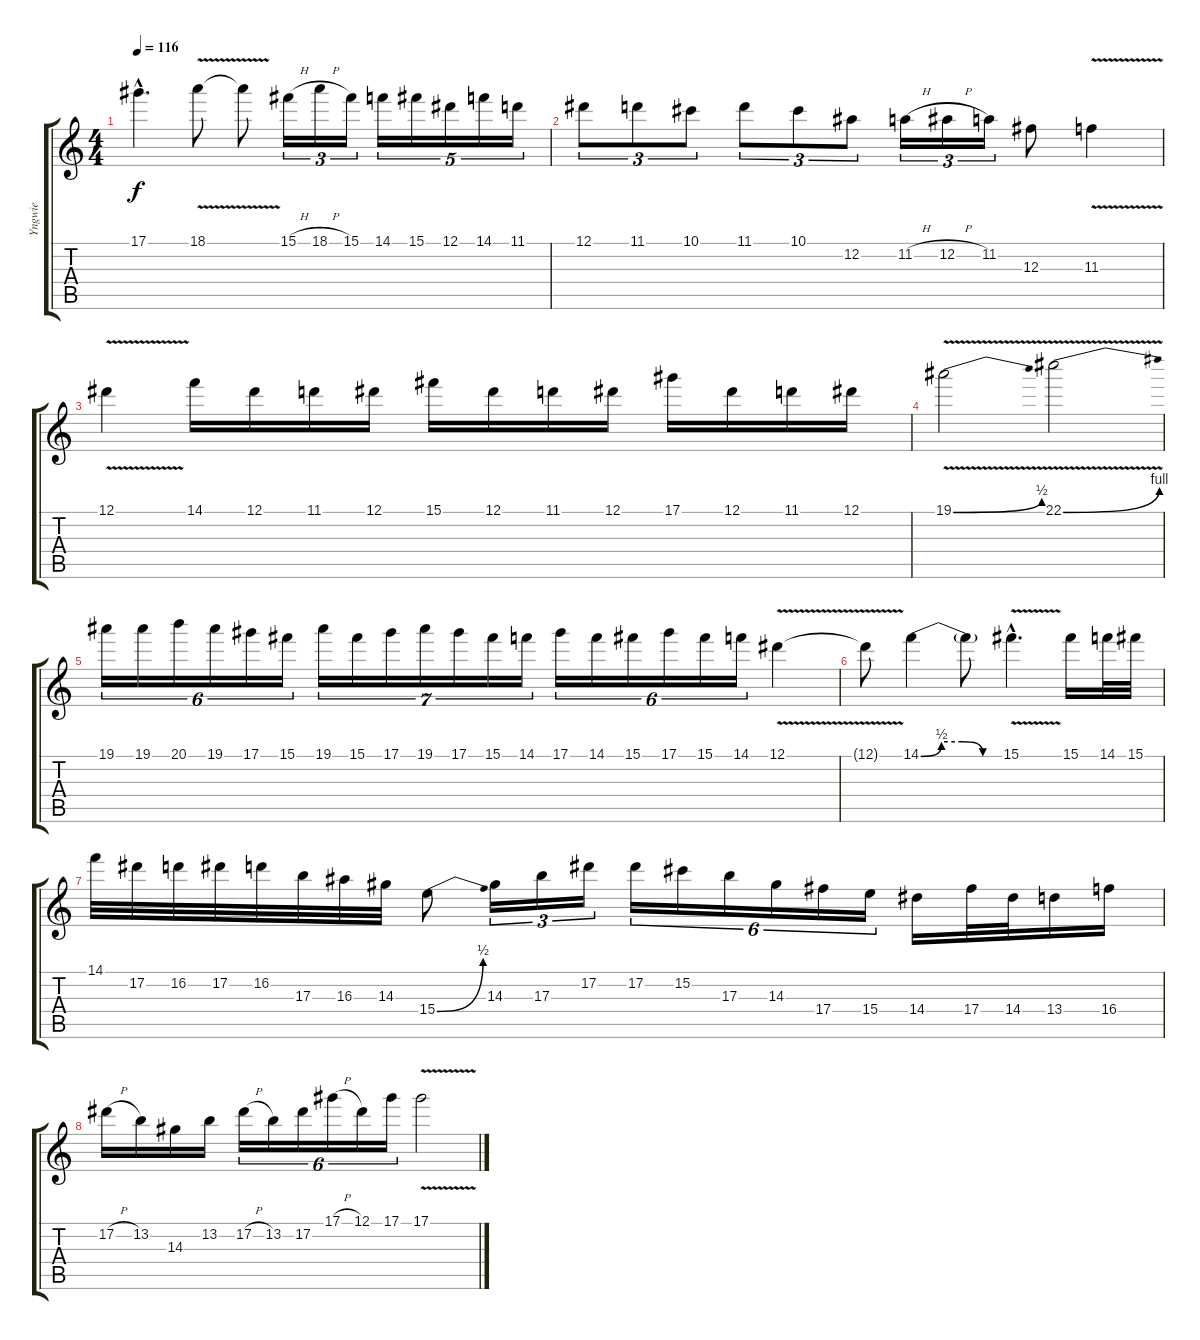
\track ("Yngwie" "Yngwie") {instrument distortionguitar}
\staff {score tabs}
\tuning (Eb4 Bb3 Gb3 Db3 Ab2 Eb2) {hide}
\ts (4 4)
\tempo 116
\clef g2
\ks c
17.1{hac t}.4{d dy f} 18.1{v}.8 18.1{t}.8 15.1{h}.16{tu (3 2)} 18.1{h}.16{tu (3 2)} 15.1.16{tu (3 2)} 14.1.16{tu (5 4)} 15.1.16{tu (5 4)} 12.1.16{tu (5 4)} 14.1.16{tu (5 4)} 11.1.16{tu (5 4)} |
12.1.8{tu (3 2)} 11.1.8{tu (3 2)} 10.1.8{tu (3 2)} 11.1.8{tu (3 2)} 10.1.8{tu (3 2)} 12.2.8{tu (3 2)} 11.2{h}.16{tu (3 2)} 12.2{h}.16{tu (3 2)} 11.2.16{tu (3 2)} 12.3.8 11.3{v}.4 |
12.1{v}.4 14.1.16 12.1.16 11.1.16 12.1.16 15.1.16 12.1.16 11.1.16 12.1.16 17.1.16 12.1.16 11.1.16 12.1.16 |
19.1{be (bend 0 0 60 2) v}.2 22.1{be (bend 0 0 60 4) v}.2 |
19.1.16{tu (6 4)} 19.1.16{tu (6 4)} 20.1.16{tu (6 4)} 19.1.16{tu (6 4)} 17.1.16{tu (6 4)} 15.1.16{tu (6 4)} 19.1.16{tu (7 4)} 15.1.16{tu (7 4)} 17.1.16{tu (7 4)} 19.1.16{tu (7 4)} 17.1.16{tu (7 4)} 15.1.16{tu (7 4)} 14.1.16{tu (7 4)} 17.1.16{tu (6 4)} 14.1.16{tu (6 4)} 15.1.16{tu (6 4)} 17.1.16{tu (6 4)} 15.1.16{tu (6 4)} 14.1.16{tu (6 4)} 12.1{v}.4 |
12.1{t}.8 14.1{be (custom 0 0 15 2 30 2 45 0 60 0)}.4 14.1{t}.8 15.1{v hac}.4{d} 15.1.16 14.1.32 15.1.32 |
14.1.32 17.2.32 16.2.32 17.2.32 16.2.32 17.3.32 16.3.32 14.3.32 15.4{be (bend 0 0 60 2)}.8 14.3.16{tu (3 2)} 17.3.16{tu (3 2)} 17.2.16{tu (3 2)} 17.2.16{tu (6 4)} 15.2.16{tu (6 4)} 17.3.16{tu (6 4)} 14.3.16{tu (6 4)} 17.4.16{tu (6 4)} 15.4.16{tu (6 4)} 14.4.16 17.4.32 14.4.32 13.4.16 16.4.16 |
17.2{h}.16 13.2.16 14.3.16 13.2.16 17.2{h}.16{tu (6 4)} 13.2.16{tu (6 4)} 17.2.16{tu (6 4)} 17.1{h}.16{tu (6 4)} 12.1.16{tu (6 4)} 17.1.16{tu (6 4)} 17.1{v}.2
